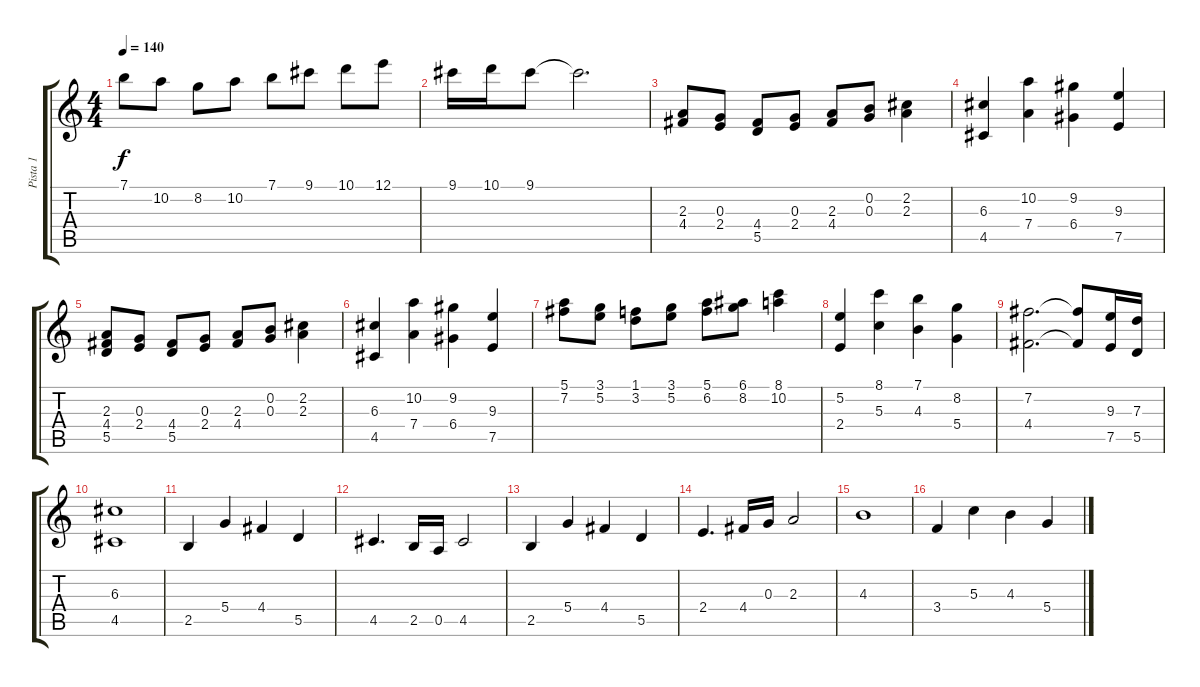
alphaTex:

\track ("Pista 1" "Pista 1") {instrument acousticguitarnylon}
\staff {score tabs}
\tuning (E4 B3 G3 D3 A2 E2) {hide}
\ts (4 4)
\tempo 140
\clef g2
\ks c
7.1.8{dy f} 10.2.8 8.2.8 10.2.8 7.1.8 9.1.8 10.1.8 12.1.8 |
9.1.16 10.1.16 9.1.8 9.1{t}.2{d} |
(2.3 4.4).8 (0.3 2.4).8 (4.4 5.5).8 (0.3 2.4).8 (2.3 4.4).8 (0.2 0.3).8 (2.2 2.3).4 |
(6.3 4.5).4 (10.2 7.4).4 (9.2 6.4).4 (9.3 7.5).4 |
(2.3 4.4 5.5).8 (0.3 2.4).8 (4.4 5.5).8 (0.3 2.4).8 (2.3 4.4).8 (0.2 0.3).8 (2.2 2.3).4 |
(6.3 4.5).4 (10.2 7.4).4 (9.2 6.4).4 (9.3 7.5).4 |
(5.1 7.2).8 (3.1 5.2).8 (1.1 3.2).8 (3.1 5.2).8 (5.1 6.2).8 (6.1 8.2).8 (8.1 10.2).4 |
(5.2 2.4).4 (8.1 5.3).4 (7.1 4.3).4 (8.2 5.4).4 |
(7.2 4.4).2{d} (7.2{t} 4.4{t}).8 (9.3 7.5).16 (7.3 5.5).16 |
(6.3 4.5).1 |
2.5.4 5.4.4 4.4.4 5.5.4 |
4.5.4{d} 2.5.16 0.5.16 4.5.2 |
2.5.4 5.4.4 4.4.4 5.5.4 |
2.4.4{d} 4.4.16 0.3.16 2.3.2 |
4.3.1 |
3.4.4 5.3.4 4.3.4 5.4.4
